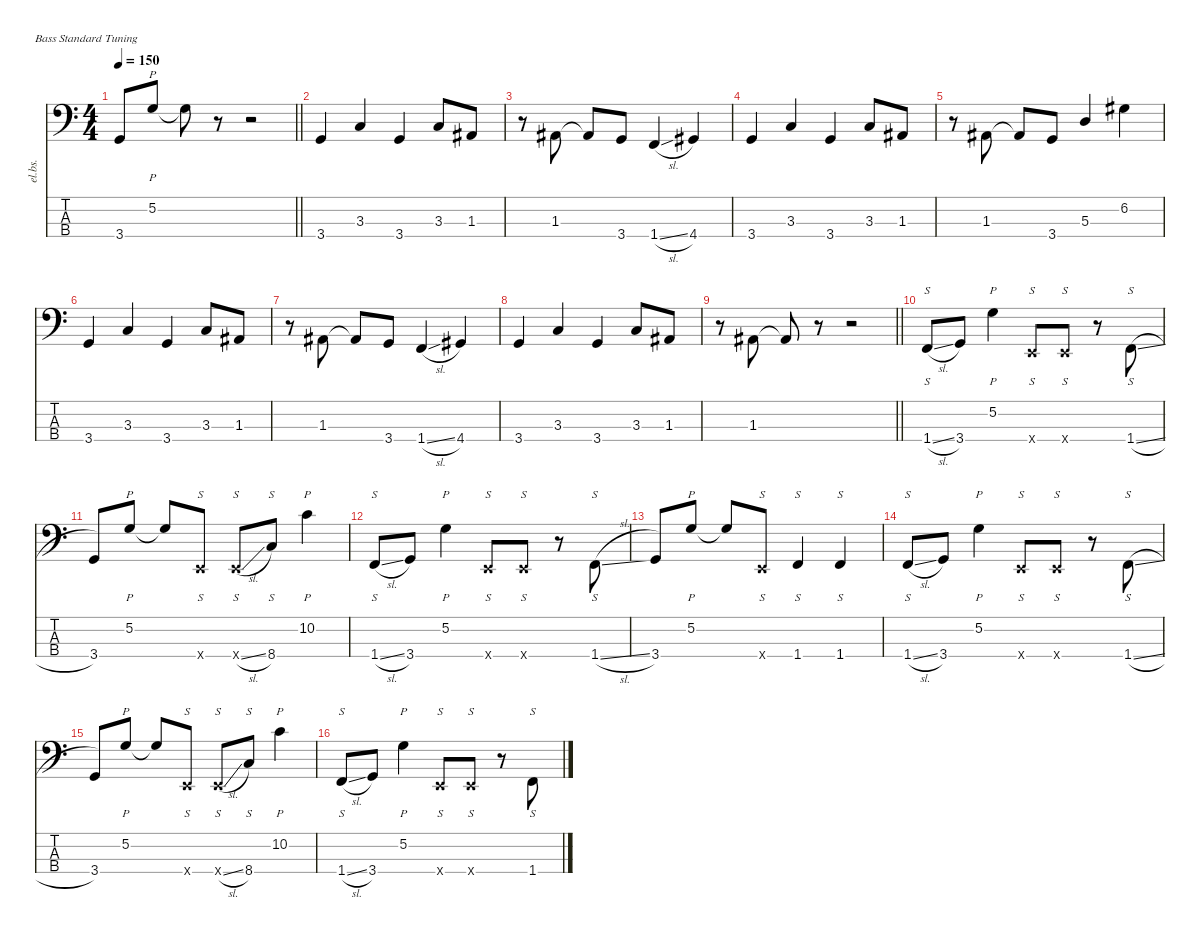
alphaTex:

\defaultSystemsLayout 4
\hideDynamics
\bracketExtendMode nobrackets
\track ("Electric Bass" "el.bs.") {instrument electricbassfinger}
\staff {score tabs}
\tuning (G2 D2 A1 E1)
\ts (4 4)
\tempo 150
\clef f4
\barLineRight lightlight
\ks c
3.4.8{dy mf beam Up} 5.2.8{p beam Up} 5.2{t}.8{beam Down} r.8{beam Down} r.2{beam Down} |
3.4.4{beam Up} 3.3.4{beam Up} 3.4.4{beam Up} 3.3.8{beam Up} 1.3{acc #}.8{beam Up} |
r.8{beam Down} 1.3{acc #}.8{beam Up} 1.3{t acc #}.8{beam Up} 3.4.8{beam Up} 1.4{sl}.4{beam Up} 4.4{acc #}.4{beam Up} |
3.4.4{beam Up} 3.3.4{beam Up} 3.4.4{beam Up} 3.3.8{beam Up} 1.3{acc #}.8{beam Up} |
r.8{beam Down} 1.3{acc #}.8{beam Up} 1.3{t acc #}.8{beam Up} 3.4.8{beam Up} 5.3.4{beam Up} 6.2{acc #}.4{beam Down} |
3.4.4{beam Up} 3.3.4{beam Up} 3.4.4{beam Up} 3.3.8{beam Up} 1.3{acc #}.8{beam Up} |
r.8{beam Down} 1.3{acc #}.8{beam Up} 1.3{t acc #}.8{beam Up} 3.4.8{beam Up} 1.4{sl}.4{beam Up} 4.4{acc #}.4{beam Up} |
3.4.4{beam Up} 3.3.4{beam Up} 3.4.4{beam Up} 3.3.8{beam Up} 1.3{acc #}.8{beam Up} |
\barLineRight lightlight
r.8{beam Down} 1.3{acc #}.8{beam Up} 1.3{t acc #}.8{beam Up} r.8{beam Down} r.2{beam Down} |
1.4{sl}.8{s beam Up} 3.4.8{beam Up} 5.2.4{p beam Down} 0.4{x}.8{s beam Up} 0.4{x}.8{s beam Up} r.8{beam Down} 1.4{sl}.8{s beam Up} |
3.4.8{beam Up} 5.2.8{p beam Up} 5.2{t}.8{beam Up} 0.4{x}.8{s beam Up} 0.4{sl x}.8{s beam Up} 8.4.8{s beam Up} 10.2.4{p beam Down} |
1.4{sl}.8{s beam Up} 3.4.8{beam Up} 5.2.4{p beam Down} 0.4{x}.8{s beam Up} 0.4{x}.8{s beam Up} r.8{beam Down} 1.4{sl}.8{s beam Up} |
3.4.8{beam Up} 5.2.8{p beam Up} 5.2{t}.8{beam Up} 0.4{x}.8{s beam Up} 1.4.4{s beam Up} 1.4.4{s beam Up} |
1.4{sl}.8{s beam Up} 3.4.8{beam Up} 5.2.4{p beam Down} 0.4{x}.8{s beam Up} 0.4{x}.8{s beam Up} r.8{beam Down} 1.4{sl}.8{s beam Up} |
3.4.8{beam Up} 5.2.8{p beam Up} 5.2{t}.8{beam Up} 0.4{x}.8{s beam Up} 0.4{sl x}.8{s beam Up} 8.4.8{s beam Up} 10.2.4{p beam Down} |
1.4{sl}.8{s beam Up} 3.4.8{beam Up} 5.2.4{p beam Down} 0.4{x}.8{s beam Up} 0.4{x}.8{s beam Up} r.8{beam Down} 1.4{sl}.8{s beam Up}
